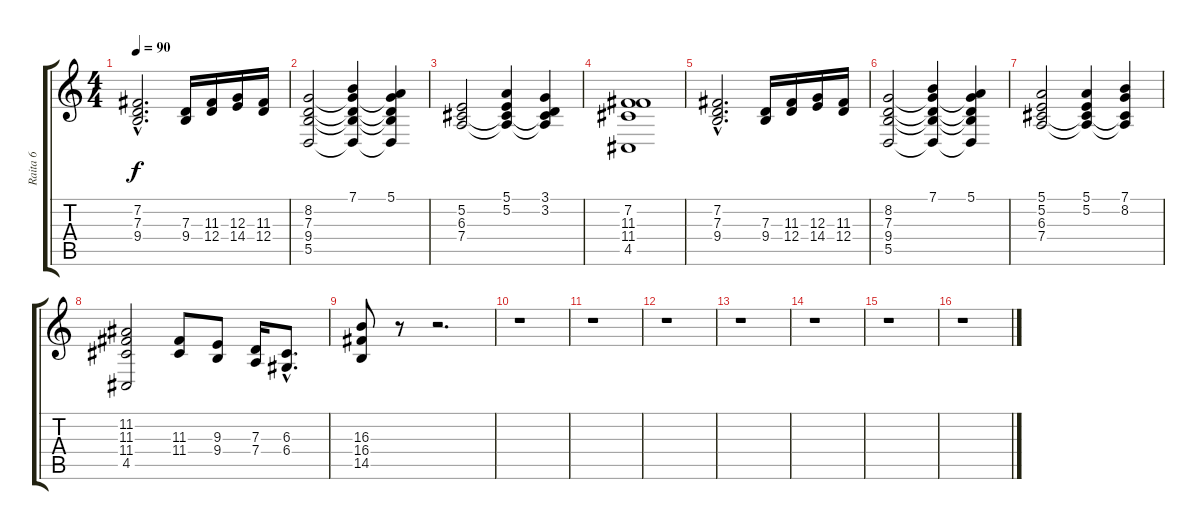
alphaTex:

\track ("Raita 6" "Raita 6") {instrument pad4choir}
\staff {score tabs}
\tuning (E4 B3 G3 D3 A2 E2) {hide}
\ts (4 4)
\tempo 90
\clef g2
\ks c
(7.2{hac} 7.3{hac} 9.4{hac}).2{d dy f} (7.3 9.4).16 (11.3 12.4).16 (12.3 14.4).16 (11.3 12.4).16 |
(8.2 7.3 9.4 5.5).2 (7.1 8.2{t} 7.3{t} 9.4{t} 5.5{t}).4 (5.1 8.2{t} 7.3{t} 9.4{t} 5.5{t}).4 |
(5.2 6.3 7.4).2 (5.1 5.2 6.3{t} 7.4{t}).4 (3.1 3.2 6.3{t} 7.4{t}).4 |
(7.2 11.3 11.4 4.5).1 |
(7.2{hac} 7.3{hac} 9.4{hac}).2{d} (7.3 9.4).16 (11.3 12.4).16 (12.3 14.4).16 (11.3 12.4).16 |
(8.2 7.3 9.4 5.5).2 (7.1 8.2{t} 7.3{t} 9.4{t} 5.5{t}).4 (5.1 8.2{t} 7.3{t} 9.4{t} 5.5{t}).4 |
(5.1 5.2 6.3 7.4).2 (5.1 5.2 6.3{t} 7.4{t}).4 (7.1 8.2 6.3{t} 7.4{t}).4 |
(11.2 11.3 11.4 4.5).2 (11.3 11.4).8 (9.3 9.4).8 (7.3 7.4).16 (6.3{hac} 6.4{hac}).8{d} |
(16.3 16.4 14.5).8 r.8 r.2{d} |
r.1 |
r.1 |
r.1 |
r.1 |
r.1 |
r.1 |
r.1
